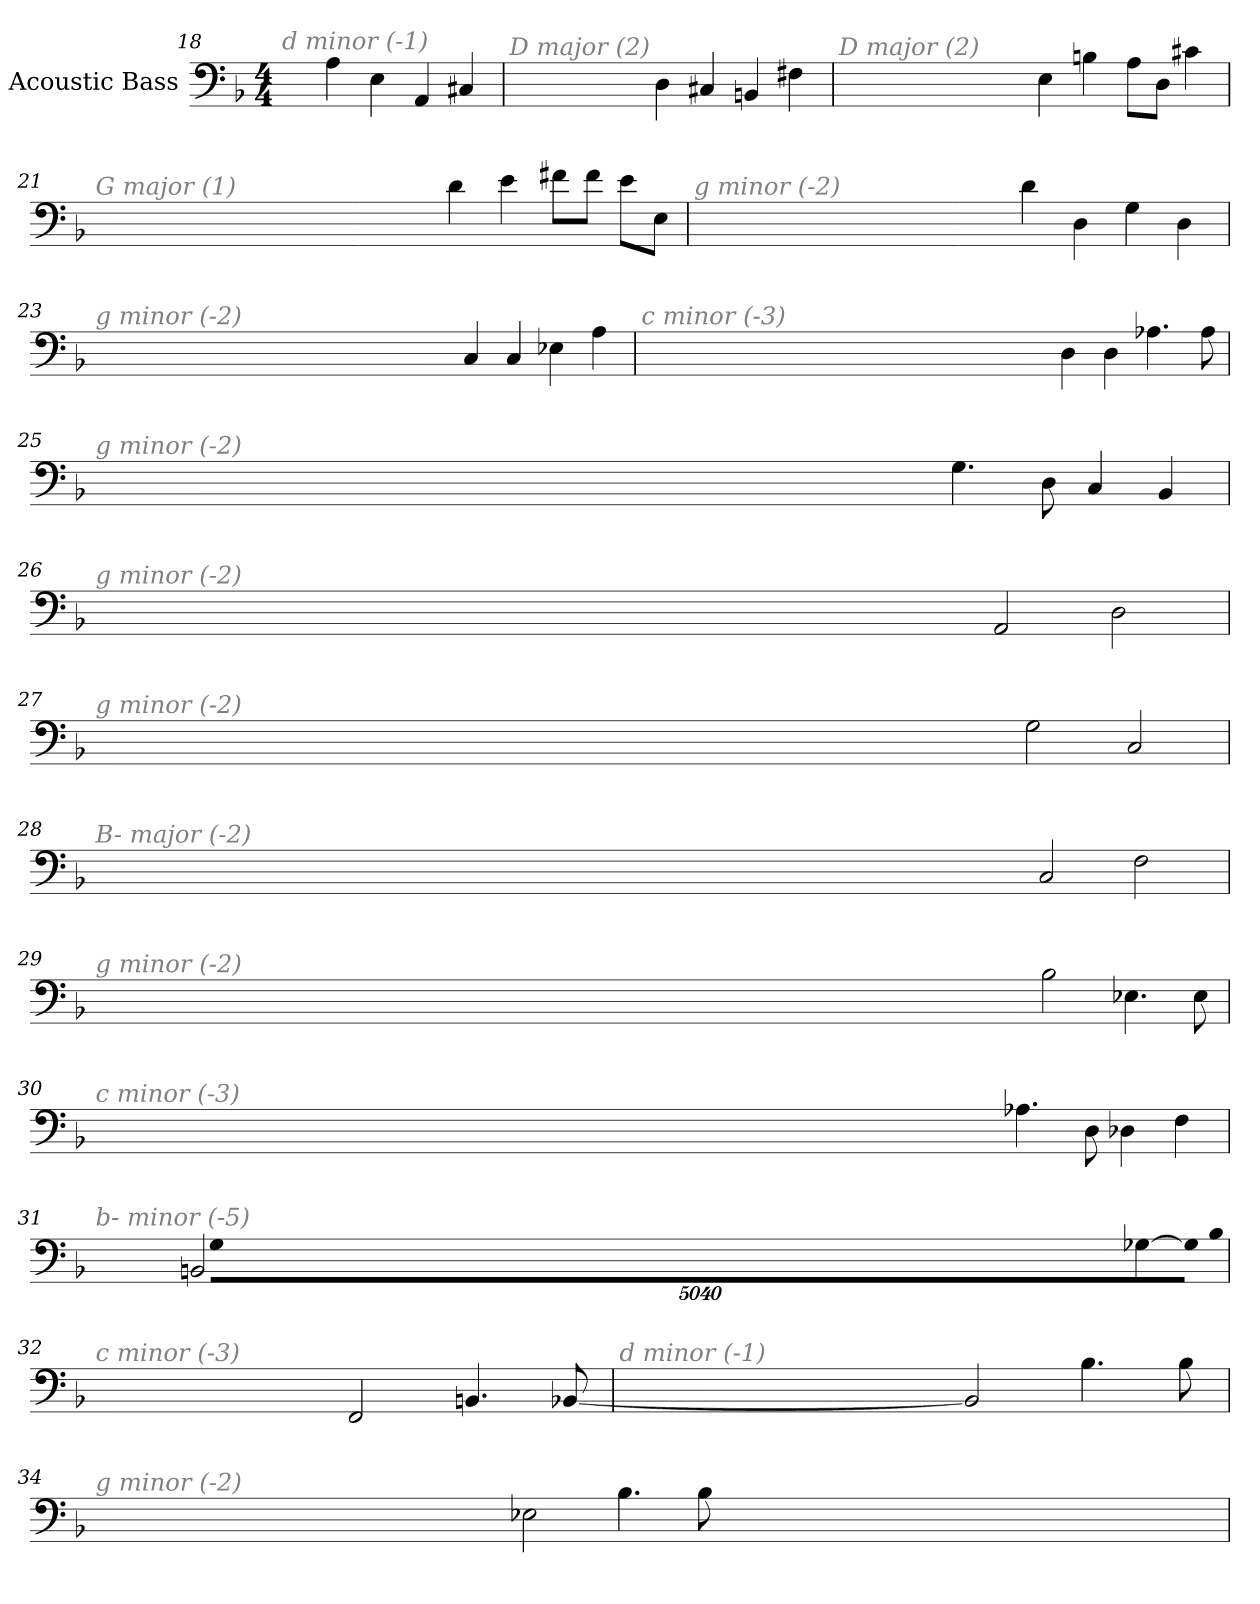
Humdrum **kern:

**kern
*part1
*staff1
*I"Acoustic Bass
*clefF4
*ITrd7c12
*k[b-]
*F:
*M4/4
=18
!LO:TX:i:color=#808080:t=d minor (-1)
4AA
4EE
4AAA
4CC#X
=19
!LO:TX:i:color=#808080:t=D major (2)
4DD
4CC#X
4BBBn
4FF#X
=20
!LO:TX:i:color=#808080:t=D major (2)
4EE
4BBn
8AAL
8DDJ
4C#X
=21
!LO:TX:i:color=#808080:t=G major (1)
4D
4E
8F#XL
8F#J
8EL
8EEJ
=22
!LO:TX:i:color=#808080:t=g minor (-2)
4D
4DD
4GG
4DD
=23
!LO:TX:i:color=#808080:t=g minor (-2)
4CC
4CC
4EE-X
4AA
=24
!LO:TX:i:color=#808080:t=c minor (-3)
4DD
4DD
4.AA-X
8AA-
=25
!LO:TX:i:color=#808080:t=g minor (-2)
4.GG
8DD
4CC
4BBB-
=26
!LO:TX:i:color=#808080:t=g minor (-2)
2AAA
2DD
=27
!LO:TX:i:color=#808080:t=g minor (-2)
2GG
2CC
=28
!LO:TX:i:color=#808080:t=B- major (-2)
2CC
2FF
=29
!LO:TX:i:color=#808080:t=g minor (-2)
2BB-
4.EE-X
8EE-
=30
!LO:TX:i:color=#808080:t=c minor (-3)
4.AA-X
8DD
4DD-X
4FF
=31
!LO:TX:i:color=#808080:t=b- minor (-5)
[4GG-X
!LO:N:vis=8
40320%3347GG-L]
!LO:N:vis=8
40320%3347BB-
!LO:N:vis=8
40320%3347GG-J
2BBBn
=32
!LO:TX:i:color=#808080:t=c minor (-3)
2FFF
4.BBBn
[8BBB-X
=33
!LO:TX:i:color=#808080:t=d minor (-1)
2BBB-]
4.BB-
8BB-
=34
!LO:TX:i:color=#808080:t=g minor (-2)
2EE-X
4.BB-
8BB-
=
*-
